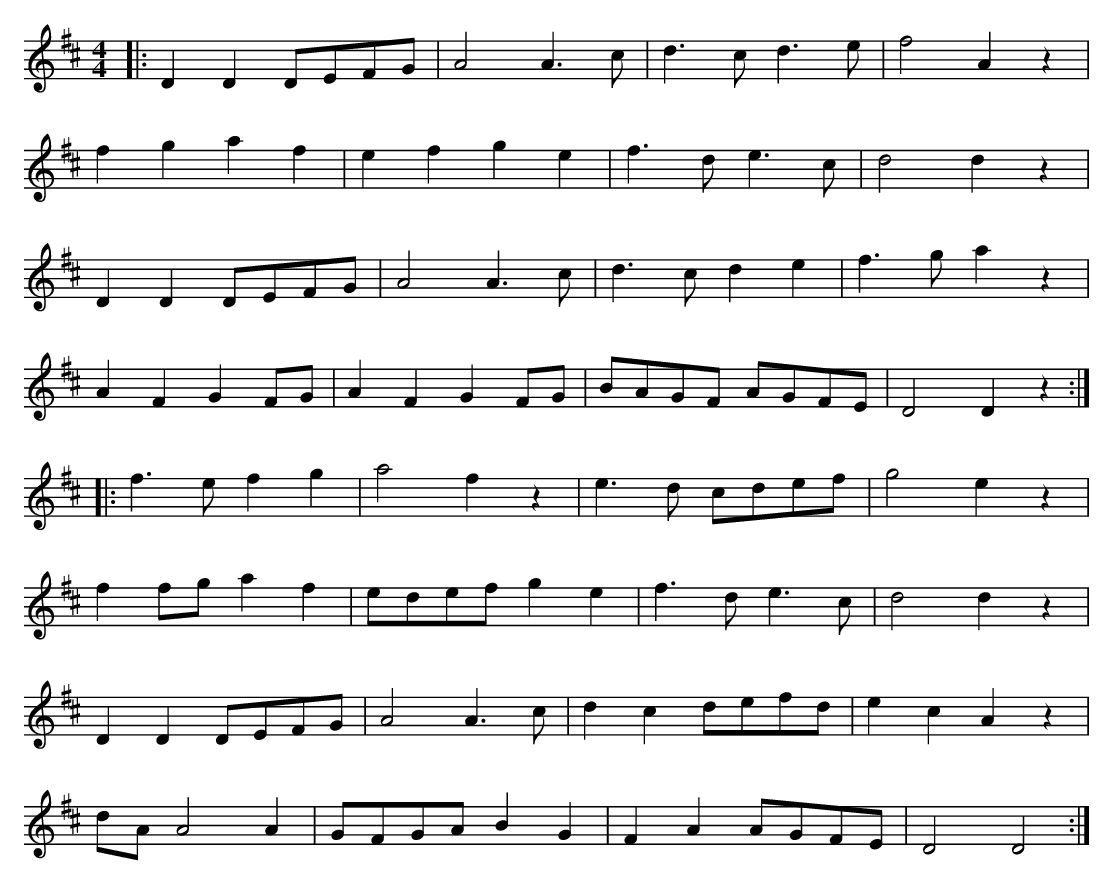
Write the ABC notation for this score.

X:1
M:4/4
K:D
|:D2 D2 DEFG|A4 A3c|d3c d3e|f4 A2 z2|
f2 g2 a2 f2|e2 f2 g2 e2|f3d e3c|d4 d2 z2|
D2 D2 DEFG|A4 A3c|d3c d2 e2|f3g a2 z2|
A2 F2 G2 FG|A2 F2 G2 FG|BAGF AGFE|D4 D2 z2:|
|:f3e f2 g2|a4 f2 z2|e3d cdef|g4 e2 z2|
f2 fg a2 f2|edef g2 e2|f3d e3c|d4 d2 z2|
D2 D2 DEFG|A4 A3c|d2 c2 defd|e2 c2 A2 z2|
dA A4 A2|GFGA B2 G2|F2 A2 AGFE|D4 D4:|
